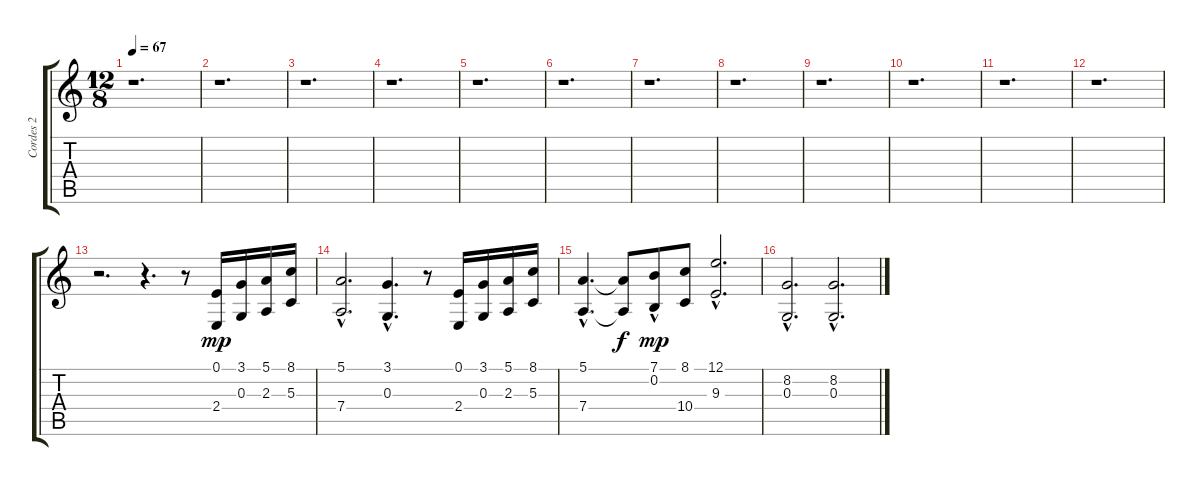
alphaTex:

\track ("Cordes 2" "Cordes 2") {instrument stringensemble1}
\staff {score tabs}
\tuning (E4 B3 G3 D3 A2 E2) {hide}
\ts (12 8)
\tempo 67
\clef g2
\ks c
r.1{d dy mp instrument stringensemble1} |
r.1{d} |
r.1{d} |
r.1{d} |
r.1{d} |
r.1{d} |
r.1{d} |
r.1{d} |
r.1{d} |
r.1{d} |
r.1{d} |
r.1{d} |
r.2{d} r.4{d} r.8 (0.1 2.4).16 (3.1 0.3).16 (5.1 2.3).16 (8.1 5.3).16 |
(5.1{hac} 7.4{hac}).2{d} (3.1{hac} 0.3{hac}).4{d} r.8 (0.1 2.4).16 (3.1 0.3).16 (5.1 2.3).16 (8.1 5.3).16 |
(5.1{hac} 7.4{hac}).4{d} (5.1{t} 7.4{t}).8{dy f} (7.1{hac} 0.2{hac}).8{dy mp} (8.1 10.4).8 (12.1{hac} 9.3{hac}).2{d} |
(8.2{hac} 0.3{hac}).2{d} (8.2{hac} 0.3{hac}).2{d}
